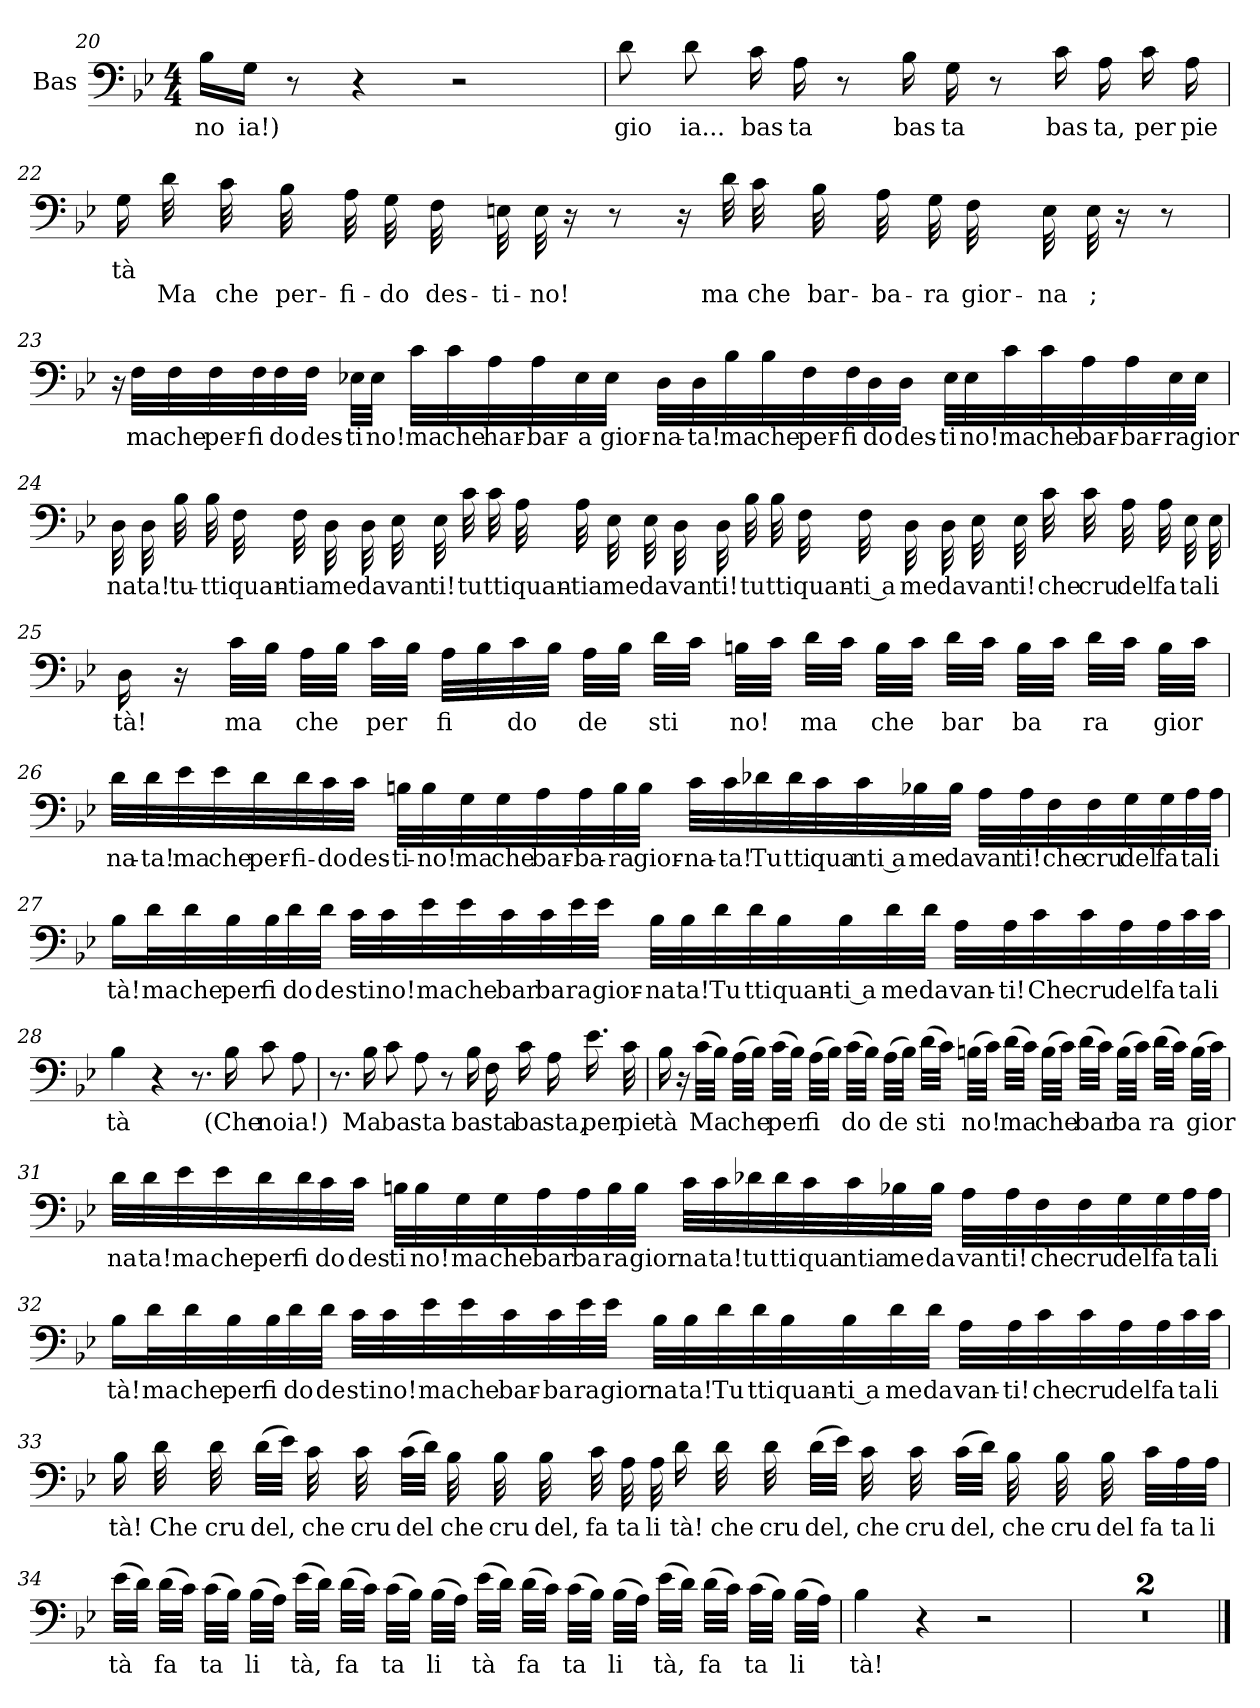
**kern	**text	**text
*part1	*part1	*part1
*staff1	*staff1	*staff1
*I"Bas	*	*
*I'Bs.	*	*
*clefF4	*	*
*k[b-e-]	*	*
*M4/4	*	*
=20	=20	=20
!	!LO:LY:b	!
16B-\LL	no	.
!	!LO:LY:b	!
16G\JJ	ia!)	.
8r	.	.
4r	.	.
2r	.	.
=21	=21	=21
!	!LO:LY:b	!
8d\	gio	.
!	!LO:LY:b	!
8d\	ia...	.
!	!LO:LY:b	!
16c\	bas	.
!	!LO:LY:b	!
16A\	ta	.
8r	.	.
!	!LO:LY:b	!
16B-\	bas	.
!	!LO:LY:b	!
16G\	ta	.
8r	.	.
!	!LO:LY:b	!
16c\	bas	.
!	!LO:LY:b	!
16A\	ta,	.
!	!LO:LY:b	!
16c\	per	.
!	!LO:LY:b	!
16A\	pie	.
!!LO:PB:g=z
=22	=22	=22
!	!LO:LY:b	!
16G\	tà	.
!	!	!LO:LY:b
32d\	.	Ma
!	!	!LO:LY:b
32c\	.	che
!	!	!LO:LY:b
32B-\	.	per-
!	!	!LO:LY:b
32A\	.	-fi-
!	!	!LO:LY:b
32G\	.	-do
!	!	!LO:LY:b
32F\	.	des-
!	!	!LO:LY:b
32En\	.	-ti-
!	!	!LO:LY:b
32E\	.	-no!
16r	.	.
8r	.	.
16r	.	.
!	!	!LO:LY:b
32d\	.	ma
!	!	!LO:LY:b
32c\	.	che
!	!	!LO:LY:b
32B-\	.	bar-
!	!	!LO:LY:b
32A\	.	-ba-
!	!	!LO:LY:b
32G\	.	-ra
!	!	!LO:LY:b
32F\	.	gior-
!	!	!LO:LY:b
32E\	.	-na
!	!	!LO:LY:b
32E\	.	;
16r	.	.
8r	.	.
!!LO:LB:g=z
=23	=23	=23
16r	.	.
!	!LO:LY:b	!
32F\LLL	ma	.
!	!LO:LY:b	!
32F\	che	.
!	!LO:LY:b	!
32F\	per-	.
!	!LO:LY:b	!
32F\	-fi	.
!	!LO:LY:b	!
32F\	do	.
!	!LO:LY:b	!
32F\JJJ	des-	.
!	!LO:LY:b	!
32E-X\LLL	-ti	.
!	!LO:LY:b	!
32E-\JJJ	no!	.
!	!LO:LY:b	!
32c\LLL	ma	.
!	!LO:LY:b	!
32c\	che	.
!	!LO:LY:b	!
32A\	har-	.
!	!LO:LY:b	!
32A\	-bar-	.
!	!LO:LY:b	!
32E-\	-a	.
!	!LO:LY:b	!
32E-\JJJ	gior-	.
!	!LO:LY:b	!
32D\LLL	-na-	.
!	!LO:LY:b	!
32D\	-ta!	.
!	!LO:LY:b	!
32B-\	ma	.
!	!LO:LY:b	!
32B-\	che	.
!	!LO:LY:b	!
32F\	per-	.
!	!LO:LY:b	!
32F\	-fi	.
!	!LO:LY:b	!
32D\	do	.
!	!LO:LY:b	!
32D\JJJ	des-	.
!	!LO:LY:b	!
32E-\LLL	ti	.
!	!LO:LY:b	!
32E-\	no!	.
!	!LO:LY:b	!
32c\	ma	.
!	!LO:LY:b	!
32c\	che	.
!	!LO:LY:b	!
32A\	bar-	.
!	!LO:LY:b	!
32A\	-bar-	.
!	!LO:LY:b	!
32E-\	-ra	.
!	!LO:LY:b	!
32E-\JJJ	gior	.
!!LO:PB:g=z
=24	=24	=24
!	!LO:LY:b	!
32D\	na	.
!	!LO:LY:b	!
32D\	ta!	.
!	!LO:LY:b	!
32B-\	tu-	.
!	!LO:LY:b	!
32B-\	-tti	.
!	!LO:LY:b	!
32F\	quan-	.
!	!LO:LY:b	!
32F\	-tia	.
!	!LO:LY:b	!
32D\	me	.
!	!LO:LY:b	!
32D\	da	.
!	!LO:LY:b	!
32E-\	van	.
!	!LO:LY:b	!
32E-\	ti!	.
!	!LO:LY:b	!
32c\	tu	.
!	!LO:LY:b	!
32c\	tti	.
!	!LO:LY:b	!
32A\	quan-	.
!	!LO:LY:b	!
32A\	-tia	.
!	!LO:LY:b	!
32E-\	me	.
!	!LO:LY:b	!
32E-\	da	.
!	!LO:LY:b	!
32D\	van	.
!	!LO:LY:b	!
32D\	ti!	.
!	!LO:LY:b	!
32B-\	tu	.
!	!LO:LY:b	!
32B-\	tti	.
!	!LO:LY:b	!
32F\	quan-	.
!	!LO:LY:b	!
32F\	-ti a	.
!	!LO:LY:b	!
32D\	me	.
!	!LO:LY:b	!
32D\	da	.
!	!LO:LY:b	!
32E-\	van	.
!	!LO:LY:b	!
32E-\	ti!	.
!	!LO:LY:b	!
32c\	che	.
!	!LO:LY:b	!
32c\	cru	.
!	!LO:LY:b	!
32A\	del	.
!	!LO:LY:b	!
32A\	fa	.
!	!LO:LY:b	!
32E-\	ta	.
!	!LO:LY:b	!
32E-\	li	.
!!LO:LB:g=z
=25	=25	=25
!	!LO:LY:b	!
16D\	tà!	.
16r	.	.
!	!LO:LY:b	!
32c\LLL	ma	.
32B-\JJJ	.	.
!	!LO:LY:b	!
32A\LLL	che	.
32B-\JJJ	.	.
!	!LO:LY:b	!
32c\LLL	per	.
32B-\JJJ	.	.
!	!LO:LY:b	!
32A\LLL	fi	.
32B-\	.	.
!	!LO:LY:b	!
32c\	do	.
32B-\JJJ	.	.
!	!LO:LY:b	!
32A\LLL	de	.
32B-\JJJ	.	.
!	!LO:LY:b	!
32d\LLL	sti	.
32c\JJJ	.	.
!	!LO:LY:b	!
32Bn\LLL	no!	.
32c\JJJ	.	.
!	!LO:LY:b	!
32d\LLL	ma	.
32c\JJJ	.	.
!	!LO:LY:b	!
32B\LLL	che	.
32c\JJJ	.	.
!	!LO:LY:b	!
32d\LLL	bar	.
32c\JJJ	.	.
!	!LO:LY:b	!
32B\LLL	ba	.
32c\JJJ	.	.
!	!LO:LY:b	!
32d\LLL	ra	.
32c\JJJ	.	.
!	!LO:LY:b	!
32B\LLL	gior	.
32c\JJJ	.	.
!!LO:PB:g=z
=26	=26	=26
!	!LO:LY:b	!
32d\LLL	na-	.
!	!LO:LY:b	!
32d\	-ta!	.
!	!LO:LY:b	!
32e-\	ma	.
!	!LO:LY:b	!
32e-\	che	.
!	!LO:LY:b	!
32d\	per-	.
!	!LO:LY:b	!
32d\	-fi-	.
!	!LO:LY:b	!
32c\	-do	.
!	!LO:LY:b	!
32c\JJJ	des-	.
!	!LO:LY:b	!
32Bn\LLL	-ti-	.
!	!LO:LY:b	!
32B\	-no!	.
!	!LO:LY:b	!
32G\	ma	.
!	!LO:LY:b	!
32G\	che	.
!	!LO:LY:b	!
32A\	bar-	.
!	!LO:LY:b	!
32A\	-ba-	.
!	!LO:LY:b	!
32B\	-ra	.
!	!LO:LY:b	!
32B\JJJ	gior-	.
!	!LO:LY:b	!
32c\LLL	-na-	.
!	!LO:LY:b	!
32c\	-ta!	.
!	!LO:LY:b	!
32d-X\	-Tu	.
!	!LO:LY:b	!
32d-\	tti	.
!	!LO:LY:b	!
32c\	qua	.
!	!LO:LY:b	!
32c\	nti a	.
!	!LO:LY:b	!
32B-X\	me	.
!	!LO:LY:b	!
32B-\JJJ	da	.
!	!LO:LY:b	!
32A\LLL	van	.
!	!LO:LY:b	!
32A\	ti!	.
!	!LO:LY:b	!
32F\	che	.
!	!LO:LY:b	!
32F\	cru	.
!	!LO:LY:b	!
32G\	del	.
!	!LO:LY:b	!
32G\	fa	.
!	!LO:LY:b	!
32A\	ta	.
!	!LO:LY:b	!
32A\JJJ	li	.
!!LO:LB:g=z
=27	=27	=27
!	!LO:LY:b	!
16B-\LL	tà!	.
!	!LO:LY:b	!
32d\L	ma	.
!	!LO:LY:b	!
32d\	che	.
!	!LO:LY:b	!
32B-\	per	.
!	!LO:LY:b	!
32B-\	fi	.
!	!LO:LY:b	!
32d\	do	.
!	!LO:LY:b	!
32d\JJJ	de	.
!	!LO:LY:b	!
32c\LLL	sti	.
!	!LO:LY:b	!
32c\	no!	.
!	!LO:LY:b	!
32e-\	ma	.
!	!LO:LY:b	!
32e-\	che	.
!	!LO:LY:b	!
32c\	bar	.
!	!LO:LY:b	!
32c\	ba	.
!	!LO:LY:b	!
32e-\	ra	.
!	!LO:LY:b	!
32e-\JJJ	gior-	.
!	!LO:LY:b	!
32B-\LLL	-na	.
!	!LO:LY:b	!
32B-\	ta!	.
!	!LO:LY:b	!
32d\	Tu	.
!	!LO:LY:b	!
32d\	tti	.
!	!LO:LY:b	!
32B-\	quan-	.
!	!LO:LY:b	!
32B-\	-ti a	.
!	!LO:LY:b	!
32d\	me	.
!	!LO:LY:b	!
32d\JJJ	da	.
!	!LO:LY:b	!
32A\LLL	van-	.
!	!LO:LY:b	!
32A\	-ti!	.
!	!LO:LY:b	!
32c\	Che	.
!	!LO:LY:b	!
32c\	cru	.
!	!LO:LY:b	!
32A\	del	.
!	!LO:LY:b	!
32A\	fa	.
!	!LO:LY:b	!
32c\	ta	.
!	!LO:LY:b	!
32c\JJJ	li	.
!!LO:PB:g=z
=28	=28	=28
!	!LO:LY:b	!
4B-\	tà	.
4r	.	.
8.r	.	.
!	!LO:LY:b	!
16B-\	(Che	.
!	!LO:LY:b	!
8c\	no	.
!	!LO:LY:b	!
8A\	ia!)	.
=29	=29	=29
8.r	.	.
!	!LO:LY:b	!
16B-\	Ma	.
!	!LO:LY:b	!
8c\	ba	.
!	!LO:LY:b	!
8A\	sta	.
8r	.	.
!	!LO:LY:b	!
16B-\	ba	.
!	!LO:LY:b	!
16F\	sta	.
!	!LO:LY:b	!
16c\	ba	.
!	!LO:LY:b	!
16A\	sta,	.
!	!LO:LY:b	!
16.e-\	per	.
!	!LO:LY:b	!
32c\	pie	.
!!LO:LB:g=z
=30	=30	=30
!	!LO:LY:b	!
16B-\	tà	.
16r	.	.
!	!LO:LY:b	!
(>32c\LLL	Ma	.
32B-\JJJ)	.	.
!	!LO:LY:b	!
(>32A\LLL	che	.
32B-\JJJ)	.	.
!	!LO:LY:b	!
(>32c\LLL	per	.
32B-\JJJ)	.	.
!	!LO:LY:b	!
(>32A\LLL	fi	.
32B-\JJJ)	.	.
!	!LO:LY:b	!
(>32c\LLL	do	.
32B-\JJJ)	.	.
!	!LO:LY:b	!
(>32A\LLL	de	.
32B-\JJJ)	.	.
!	!LO:LY:b	!
(>32d\LLL	sti	.
32c\JJJ)	.	.
!	!LO:LY:b	!
(>32Bn\LLL	no!	.
32c\JJJ)	.	.
!	!LO:LY:b	!
(>32d\LLL	ma	.
32c\JJJ)	.	.
!	!LO:LY:b	!
(>32B\LLL	che	.
32c\JJJ)	.	.
!	!LO:LY:b	!
(>32d\LLL	bar	.
32c\JJJ)	.	.
!	!LO:LY:b	!
(>32B\LLL	ba	.
32c\JJJ)	.	.
!	!LO:LY:b	!
(>32d\LLL	ra	.
32c\JJJ)	.	.
!	!LO:LY:b	!
(>32B\LLL	gior	.
32c\JJJ)	.	.
!!LO:PB:g=z
=31	=31	=31
!	!LO:LY:b	!
32d\LLL	na	.
!	!LO:LY:b	!
32d\	ta!	.
!	!LO:LY:b	!
32e-\	ma	.
!	!LO:LY:b	!
32e-\	che	.
!	!LO:LY:b	!
32d\	per	.
!	!LO:LY:b	!
32d\	fi	.
!	!LO:LY:b	!
32c\	do	.
!	!LO:LY:b	!
32c\JJJ	des	.
!	!LO:LY:b	!
32Bn\LLL	ti	.
!	!LO:LY:b	!
32B\	no!	.
!	!LO:LY:b	!
32G\	ma	.
!	!LO:LY:b	!
32G\	che	.
!	!LO:LY:b	!
32A\	bar	.
!	!LO:LY:b	!
32A\	ba	.
!	!LO:LY:b	!
32B\	ra	.
!	!LO:LY:b	!
32B\JJJ	gior	.
!	!LO:LY:b	!
32c\LLL	na	.
!	!LO:LY:b	!
32c\	ta!	.
!	!LO:LY:b	!
32d-X\	tu	.
!	!LO:LY:b	!
32d-\	tti	.
!	!LO:LY:b	!
32c\	qua	.
!	!LO:LY:b	!
32c\	ntia	.
!	!LO:LY:b	!
32B-X\	me	.
!	!LO:LY:b	!
32B-\JJJ	da	.
!	!LO:LY:b	!
32A\LLL	van	.
!	!LO:LY:b	!
32A\	ti!	.
!	!LO:LY:b	!
32F\	che	.
!	!LO:LY:b	!
32F\	cru	.
!	!LO:LY:b	!
32G\	del	.
!	!LO:LY:b	!
32G\	fa	.
!	!LO:LY:b	!
32A\	ta	.
!	!LO:LY:b	!
32A\JJJ	li	.
!!LO:LB:g=z
=32	=32	=32
!	!LO:LY:b	!
16B-\LL	tà!	.
!	!LO:LY:b	!
32d\L	ma	.
!	!LO:LY:b	!
32d\	che	.
!	!LO:LY:b	!
32B-\	per	.
!	!LO:LY:b	!
32B-\	fi	.
!	!LO:LY:b	!
32d\	do	.
!	!LO:LY:b	!
32d\JJJ	de	.
!	!LO:LY:b	!
32c\LLL	sti	.
!	!LO:LY:b	!
32c\	no!	.
!	!LO:LY:b	!
32e-\	ma	.
!	!LO:LY:b	!
32e-\	che	.
!	!LO:LY:b	!
32c\	bar-	.
!	!LO:LY:b	!
32c\	-ba	.
!	!LO:LY:b	!
32e-\	ra	.
!	!LO:LY:b	!
32e-\JJJ	gior	.
!	!LO:LY:b	!
32B-\LLL	na	.
!	!LO:LY:b	!
32B-\	ta!	.
!	!LO:LY:b	!
32d\	Tu	.
!	!LO:LY:b	!
32d\	tti	.
!	!LO:LY:b	!
32B-\	quan-	.
!	!LO:LY:b	!
32B-\	-ti a	.
!	!LO:LY:b	!
32d\	me	.
!	!LO:LY:b	!
32d\JJJ	da	.
!	!LO:LY:b	!
32A\LLL	van-	.
!	!LO:LY:b	!
32A\	-ti!	.
!	!LO:LY:b	!
32c\	che	.
!	!LO:LY:b	!
32c\	cru	.
!	!LO:LY:b	!
32A\	del	.
!	!LO:LY:b	!
32A\	fa	.
!	!LO:LY:b	!
32c\	ta	.
!	!LO:LY:b	!
32c\JJJ	li	.
!!LO:PB:g=z
=33	=33	=33
!	!LO:LY:b	!
16B-\	tà!	.
!	!LO:LY:b	!
32d\	Che	.
!	!LO:LY:b	!
32d\	cru	.
!	!LO:LY:b	!
(>32d\LLL	del,	.
32e-\JJJ)	.	.
!	!LO:LY:b	!
32c\	che	.
!	!LO:LY:b	!
32c\	cru	.
!	!LO:LY:b	!
(>32c\LLL	del	.
32d\JJJ)	.	.
!	!LO:LY:b	!
32B-\	che	.
!	!LO:LY:b	!
32B-\	cru	.
!	!LO:LY:b	!
32B-\	del,	.
!	!LO:LY:b	!
32c\	fa	.
!	!LO:LY:b	!
32A\	ta	.
!	!LO:LY:b	!
32A\	li	.
!	!LO:LY:b	!
16d\	tà!	.
!	!LO:LY:b	!
32d\	che	.
!	!LO:LY:b	!
32d\	cru	.
!	!LO:LY:b	!
(>32d\LLL	del,	.
32e-\JJJ)	.	.
!	!LO:LY:b	!
32c\	che	.
!	!LO:LY:b	!
32c\	cru	.
!	!LO:LY:b	!
(>32c\LLL	del,	.
32d\JJJ)	.	.
!	!LO:LY:b	!
32B-\	che	.
!	!LO:LY:b	!
32B-\	cru	.
!	!LO:LY:b	!
32B-\	del	.
!	!LO:LY:b	!
32c\LLL	fa	.
!	!LO:LY:b	!
32A\	ta	.
!	!LO:LY:b	!
32A\JJJ	li	.
!!LO:LB:g=z
=34	=34	=34
!	!LO:LY:b	!
(>32e-\LLL	tà	.
32d\JJJ)	.	.
!	!LO:LY:b	!
(>32d\LLL	fa	.
32c\JJJ)	.	.
!	!LO:LY:b	!
(>32c\LLL	ta	.
32B-\JJJ)	.	.
!	!LO:LY:b	!
(>32B-\LLL	li	.
32A\JJJ)	.	.
!	!LO:LY:b	!
(>32e-\LLL	tà,	.
32d\JJJ)	.	.
!	!LO:LY:b	!
(>32d\LLL	fa	.
32c\JJJ)	.	.
!	!LO:LY:b	!
(>32c\LLL	ta	.
32B-\JJJ)	.	.
!	!LO:LY:b	!
(>32B-\LLL	li	.
32A\JJJ)	.	.
!	!LO:LY:b	!
(>32e-\LLL	tà	.
32d\JJJ)	.	.
!	!LO:LY:b	!
(>32d\LLL	fa	.
32c\JJJ)	.	.
!	!LO:LY:b	!
(>32c\LLL	ta	.
32B-\JJJ)	.	.
!	!LO:LY:b	!
(>32B-\LLL	li	.
32A\JJJ)	.	.
!	!LO:LY:b	!
(>32e-\LLL	tà,	.
32d\JJJ)	.	.
!	!LO:LY:b	!
(>32d\LLL	fa	.
32c\JJJ)	.	.
!	!LO:LY:b	!
(>32c\LLL	ta	.
32B-\JJJ)	.	.
!	!LO:LY:b	!
(>32B-\LLL	li	.
32A\JJJ)	.	.
=35	=35	=35
!	!LO:LY:b	!
4B-\	tà!	.
4r	.	.
2r	.	.
=36	=36	=36
1r	.	.
=37	=37	=37
1r	.	.
==	==	==
*-	*-	*-
